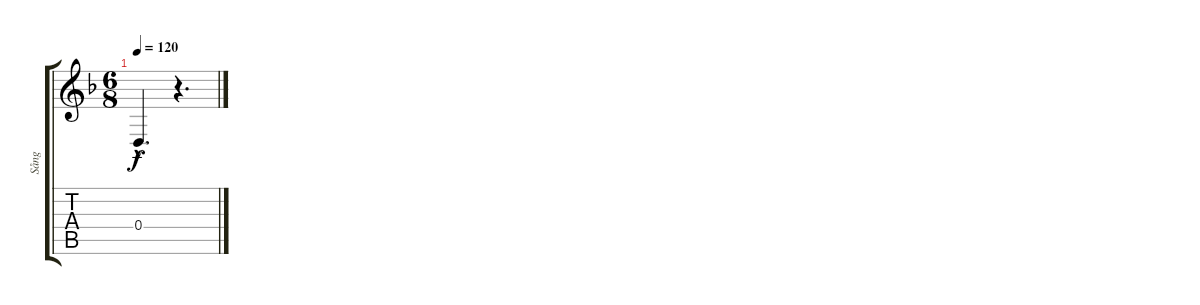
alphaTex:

\track ("Sång" "Sång") {instrument accordion}
\staff {score tabs}
\tuning (E4 B3 G3 D3 A2 E2) {hide}
\ts (6 8)
\tempo 120
\clef g2
\ks f
0.4{hac t}.4{d dy f} r.4{d}
